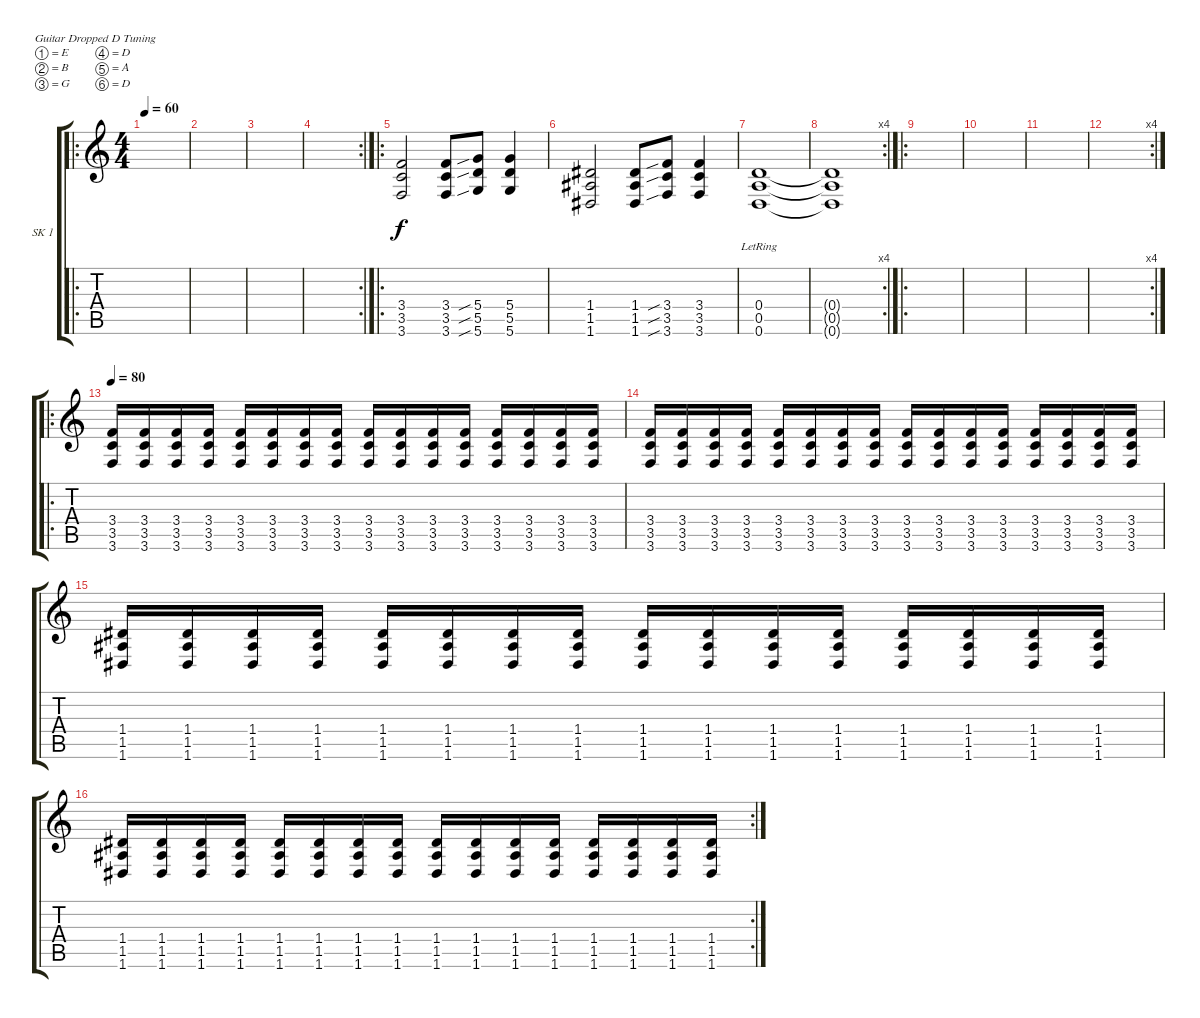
\defaultSystemsLayout 4
\bracketExtendMode groupsimilarinstruments
\firstSystemTrackNameOrientation horizontal
\otherSystemsTrackNameOrientation horizontal
\track ("Scott Kelly - Distorted" "SK 1") {instrument distortionguitar}
\staff {score tabs}
\tuning (E4 B3 G3 D3 A2 D2)
\ro
\ts (4 4)
\tempo 60
\clef g2
\ks c
|
|
|
\rc 2
|
\ro
(3.6 3.5 3.4).2 (3.6 3.5 3.4).8 (5.6{sib} 5.5{sib} 5.4{sib}).8 (5.6 5.5 5.4).4 |
(1.6 1.5 1.4).2 (1.6 1.5 1.4).8 (3.4{sib} 3.5{sib} 3.6{sib}).8 (3.6 3.5 3.4).4 |
(0.6{lr} 0.5{lr} 0.4{lr}).1 |
\rc 4
(0.6{t} 0.5{t} 0.4{t}).1 |
\ro
|
|
|
\rc 4
|
\ro
\tempo 80
(3.6 3.5 3.4).16 (3.6 3.5 3.4).16 (3.6 3.5 3.4).16 (3.6 3.5 3.4).16 (3.6 3.5 3.4).16 (3.6 3.5 3.4).16 (3.6 3.5 3.4).16 (3.6 3.5 3.4).16 (3.6 3.5 3.4).16 (3.4 3.5 3.6).16 (3.6 3.5 3.4).16 (3.4 3.5 3.6).16 (3.6 3.5 3.4).16 (3.4 3.5 3.6).16 (3.6 3.5 3.4).16 (3.4 3.5 3.6).16 |
(3.6 3.5 3.4).16 (3.6 3.5 3.4).16 (3.6 3.5 3.4).16 (3.6 3.5 3.4).16 (3.6 3.5 3.4).16 (3.6 3.5 3.4).16 (3.6 3.5 3.4).16 (3.6 3.5 3.4).16 (3.6 3.5 3.4).16 (3.4 3.5 3.6).16 (3.6 3.5 3.4).16 (3.4 3.5 3.6).16 (3.6 3.5 3.4).16 (3.4 3.5 3.6).16 (3.6 3.5 3.4).16 (3.4 3.5 3.6).16 |
(1.6 1.5 1.4).16 (1.6 1.5 1.4).16 (1.6 1.5 1.4).16 (1.6 1.5 1.4).16 (1.6 1.5 1.4).16 (1.6 1.5 1.4).16 (1.6 1.5 1.4).16 (1.6 1.5 1.4).16 (1.6 1.5 1.4).16 (1.4 1.5 1.6).16 (1.6 1.5 1.4).16 (1.4 1.5 1.6).16 (1.6 1.5 1.4).16 (1.4 1.5 1.6).16 (1.6 1.5 1.4).16 (1.4 1.5 1.6).16 |
\rc 2
(1.6 1.5 1.4).16 (1.6 1.5 1.4).16 (1.6 1.5 1.4).16 (1.6 1.5 1.4).16 (1.6 1.5 1.4).16 (1.6 1.5 1.4).16 (1.6 1.5 1.4).16 (1.6 1.5 1.4).16 (1.6 1.5 1.4).16 (1.4 1.5 1.6).16 (1.6 1.5 1.4).16 (1.4 1.5 1.6).16 (1.6 1.5 1.4).16 (1.4 1.5 1.6).16 (1.6 1.5 1.4).16 (1.4 1.5 1.6).16
